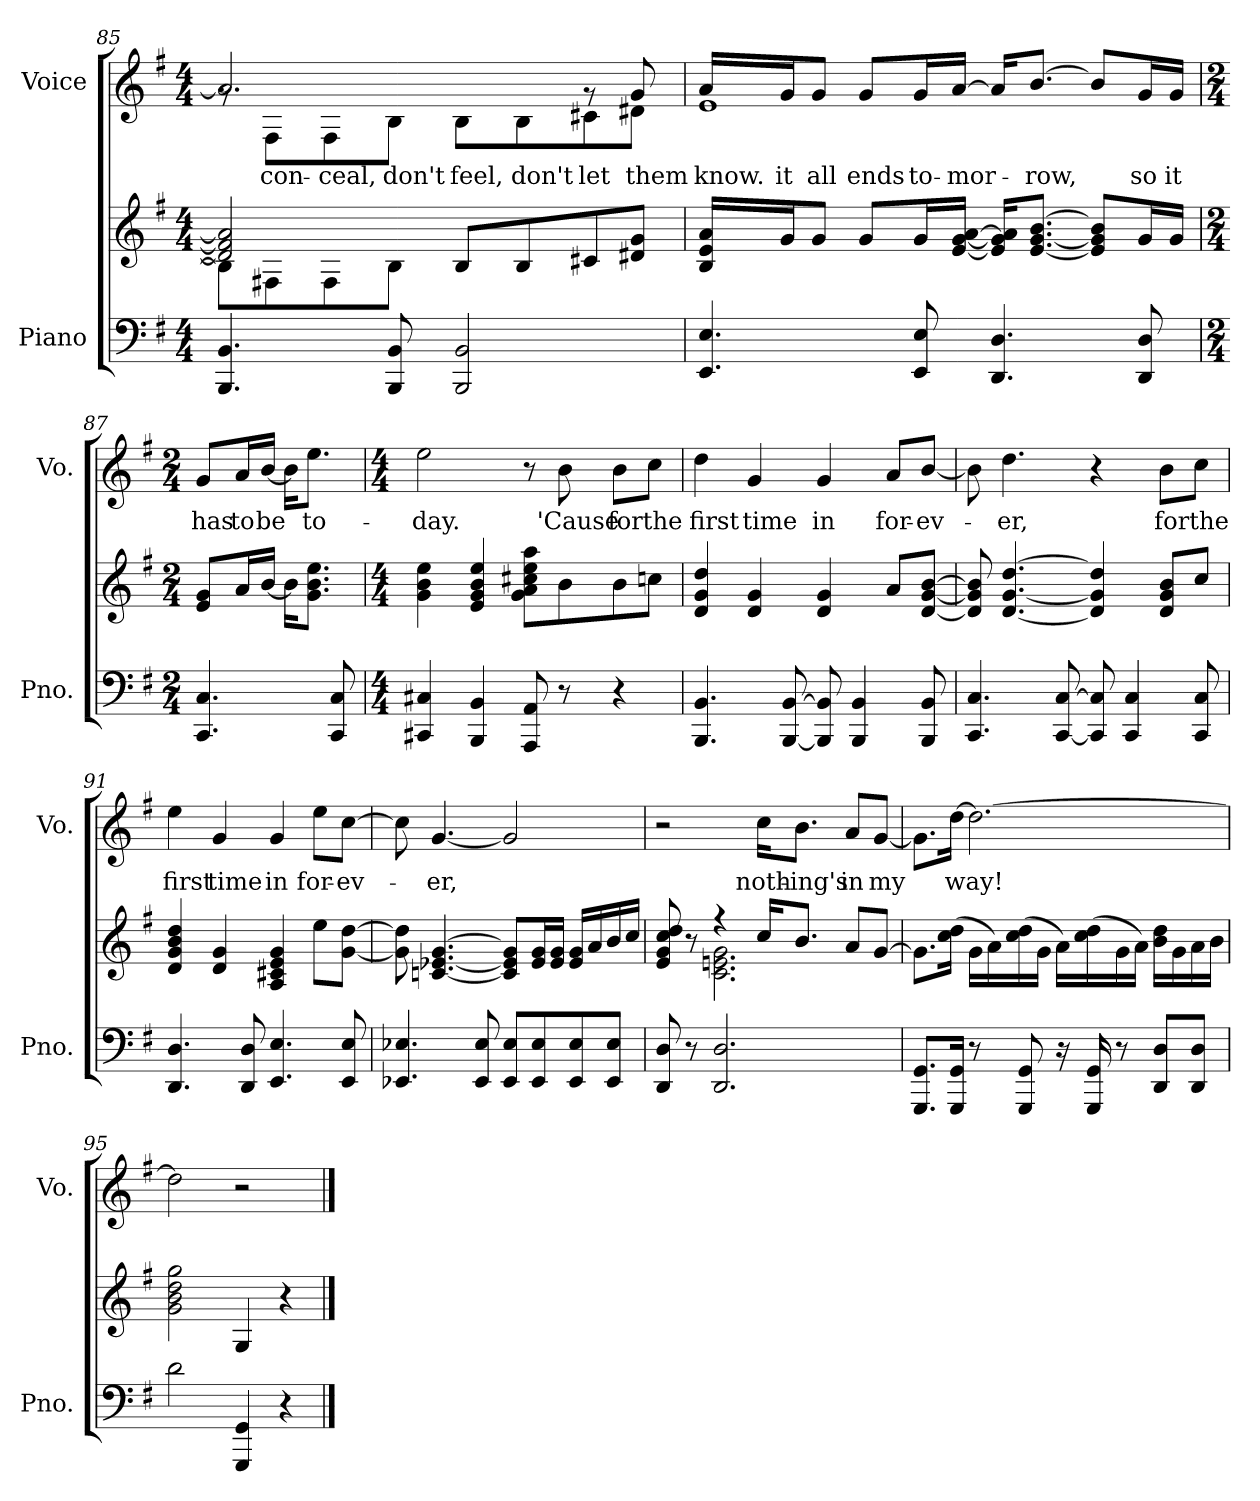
**kern	**kern	**kern	**text
*part2	*part2	*part1	*part1
*staff3	*staff2	*staff1	*staff1
*I"Piano	*	*I"Voice	*
*I'Pno.	*	*I'Vo.	*
!!LO:LB:g=z
*clefF4	*clefG2	*clefG2	*
*k[f#]	*k[f#]	*k[f#]	*
*M4/4	*M4/4	*M4/4	*
=85	=85	=85	=85
*	*^	*^	*
4.BBB/ 4.BB/	2d#/] 2f#/] 2a/]	8B\L]	2.a/]	8rg	.
!	!	!	!	!	!LO:LY:b
.	.	8F#X\	.	8F#\L	con-
!	!	!	!	!	!LO:LY:b
.	.	8F#\	.	8F#\	-ceal,
!	!	!	!	!	!LO:LY:b
8BBB/ 8BB/	.	8B\J	.	8B\J	don't
!	!	!	!	!	!LO:LY:b
2BBB/ 2BB/	8B/L	2ryy	.	8B\L	feel,
!	!	!	!	!	!LO:LY:b
.	8B/	.	.	8B\	don't
!	!	!	!	!	!LO:LY:b
.	8c#X/	.	8rg	8c#X\	let
!	!	!	!	!	!LO:LY:b
!	!	!	!	!	!LO:LY:b
.	8d#X/ 8g/J	.	8g/	8d#X\J	them
*	*v	*v	*	*	*
=86	=86	=86	=86	=86
!	!	!	!	!LO:LY:b
!	!	!	!	!LO:LY:b
4.EE/ 4.E/	16B/ 16e/ 16a/LL	16a/LL	1e	know.
!	!	!	!	!LO:LY:b
.	16g/J	16g/J	.	it
!	!	!	!	!LO:LY:b
.	8g/J	8g/J	.	all
!	!	!	!	!LO:LY:b
.	8g/L	8g/L	.	ends
!	!	!	!	!LO:LY:b
8EE/ 8E/	16g/L	16g/L	.	to-
!	!	!	!	!LO:LY:b
.	[16e/ [16g/ [16a/JJ	[16a/JJ	.	-mor-
4.DD/ 4.D/	16e/] 16g/] 16a/]KL	16a/KL]	.	.
!	!	!	!	!LO:LY:b
.	[8.e/ [8.g/ [8.b/J	[8.b/J	.	-row,
.	8e/] 8g/] 8b/]L	8b/L]	.	.
!	!	!	!	!LO:LY:b
8DD/ 8D/	16g/L	16g/L	.	so
!	!	!	!	!LO:LY:b
.	16g/JJ	16g/JJ	.	it
*	*	*v	*v	*
!!LO:LB:g=z
=87	=87	=87	=87
*M2/4	*M2/4	*M2/4	*
!	!	!	!LO:LY:b
4.CC/ 4.C/	8e/ 8g/L	8g/L	has
!	!	!	!LO:LY:b
.	16a/L	16a/L	to
!	!	!	!LO:LY:b
.	[16b/JJ	[16b/JJ	be
.	16b\KL]	16b\KL]	.
!	!	!	!LO:LY:b
.	8.g\ 8.b\ 8.ee\J	8.ee\J	to-
8CC/ 8C/	.	.	.
=88	=88	=88	=88
*M4/4	*M4/4	*M4/4	*
!	!	!	!LO:LY:b
4CC#X/ 4C#X/	4g\ 4b\ 4ee\	2ee\	-day.
4BBB/ 4BB/	4e/ 4g/ 4b/ 4ee/	.	.
8AAA/ 8AA/	8g\ 8a\ 8cc#X\ 8ee\ 8aa\L	8r	.
!	!	!	!LO:LY:b
8r	8b\	8b\	'Cause
!	!	!	!LO:LY:b
4r	8b\	8b\L	for
!	!	!	!LO:LY:b
.	8ccn\J	8cc\J	the
=89	=89	=89	=89
!	!	!	!LO:LY:b
4.BBB/ 4.BB/	4d/ 4g/ 4dd/	4dd\	first
!	!	!	!LO:LY:b
.	4d/ 4g/	4g/	time
[8BBB/ [8BB/	.	.	.
!	!	!	!LO:LY:b
8BBB/] 8BB/]	4d/ 4g/	4g/	in
4BBB/ 4BB/	.	.	.
!	!	!	!LO:LY:b
.	8a/L	8a/L	for-
!	!	!	!LO:LY:b
8BBB/ 8BB/	[8d/ [8g/ [8b/J	[8b/J	-ev-
!!LO:PB:g=z
=90	=90	=90	=90
4.CC/ 4.C/	8d/] 8g/] 8b/]	8b\]	.
!	!	!	!LO:LY:b
.	[4.d/ [4.g/ [4.dd/	4.dd\	-er,
[8CC/ [8C/	.	.	.
8CC/] 8C/]	4d/] 4g/] 4dd/]	4r	.
4CC/ 4C/	.	.	.
!	!	!	!LO:LY:b
.	8d/ 8g/ 8b/L	8b\L	for
!	!	!	!LO:LY:b
8CC/ 8C/	8cc/J	8cc\J	the
=91	=91	=91	=91
!	!	!	!LO:LY:b
4.DD/ 4.D/	4d/ 4g/ 4b/ 4dd/	4ee\	first
!	!	!	!LO:LY:b
.	4d/ 4g/	4g/	time
8DD/ 8D/	.	.	.
!	!	!	!LO:LY:b
4.EE/ 4.E/	4A/ 4c#X/ 4e/ 4g/	4g/	in
!	!	!	!LO:LY:b
.	8ee\L	8ee\L	for-
!	!	!	!LO:LY:b
8EE/ 8E/	[8g\ [8dd\J	[8cc\J	-ev-
=92	=92	=92	=92
4.EE-X/ 4.E-X/	8g\] 8dd\]	8cc\]	.
!	!	!	!LO:LY:b
.	[4.cn/ [4.e-X/ [4.g/	[4.g/	-er,
8EE-/ 8E-/	.	.	.
8EE-/ 8E-/L	8c/] 8e-/] 8g/]L	2g/]	.
8EE-/ 8E-/	16e-/ 16g/L	.	.
.	16e-/ 16g/JJ	.	.
8EE-/ 8E-/	16e-/ 16g/LL	.	.
.	16a/	.	.
8EE-/ 8E-/J	16b/	.	.
.	16cc/JJ	.	.
!!LO:LB:g=z
=93	=93	=93	=93
*	*^	*	*
8DD/ 8D/	8e/ 8g/ 8cc/ 8dd/	4ryy	2r	.
8r	8r	.	.	.
2.DD/ 2.D/	4r	2.c\ 2.en\ 2.g\	.	.
!	!	!	!	!LO:LY:b
.	16cc/KL	.	16cc\KL	noth-
!	!	!	!	!LO:LY:b
.	8.b/J	.	8.b\J	-ing's
!	!	!	!	!LO:LY:b
.	8a/L	.	8a/L	in
!	!	!	!	!LO:LY:b
.	[8g/J	.	[8g/J	my
*	*v	*v	*	*
=94	=94	=94	=94
8.GGG/ 8.GG/L	8.g\L]	8.g\L]	.
!	!	!	!LO:LY:b
16GGG/ 16GG/Jk	(16cc\ 16dd\Jk	[16dd\Jk	way!
8r	16g\LL	2.dd\_	.
.	16a\)	.	.
8GGG/ 8GG/	(16cc\ 16dd\	.	.
.	16g\JJ	.	.
16r	16a\LL)	.	.
16GGG/ 16GG/	(16cc\ 16dd\	.	.
8r	16g\	.	.
.	16a\JJ)	.	.
8DD/ 8D/L	16b\ 16dd\LL	.	.
.	16g\	.	.
8DD/ 8D/J	16a\	.	.
.	16b\JJ	.	.
=95	=95	=95	=95
2d\	2g\ 2b\ 2dd\ 2gg\	2dd\]	.
4GGG/ 4GG/	4G/	2r	.
4r	4r	.	.
==	==	==	==
*-	*-	*-	*-
